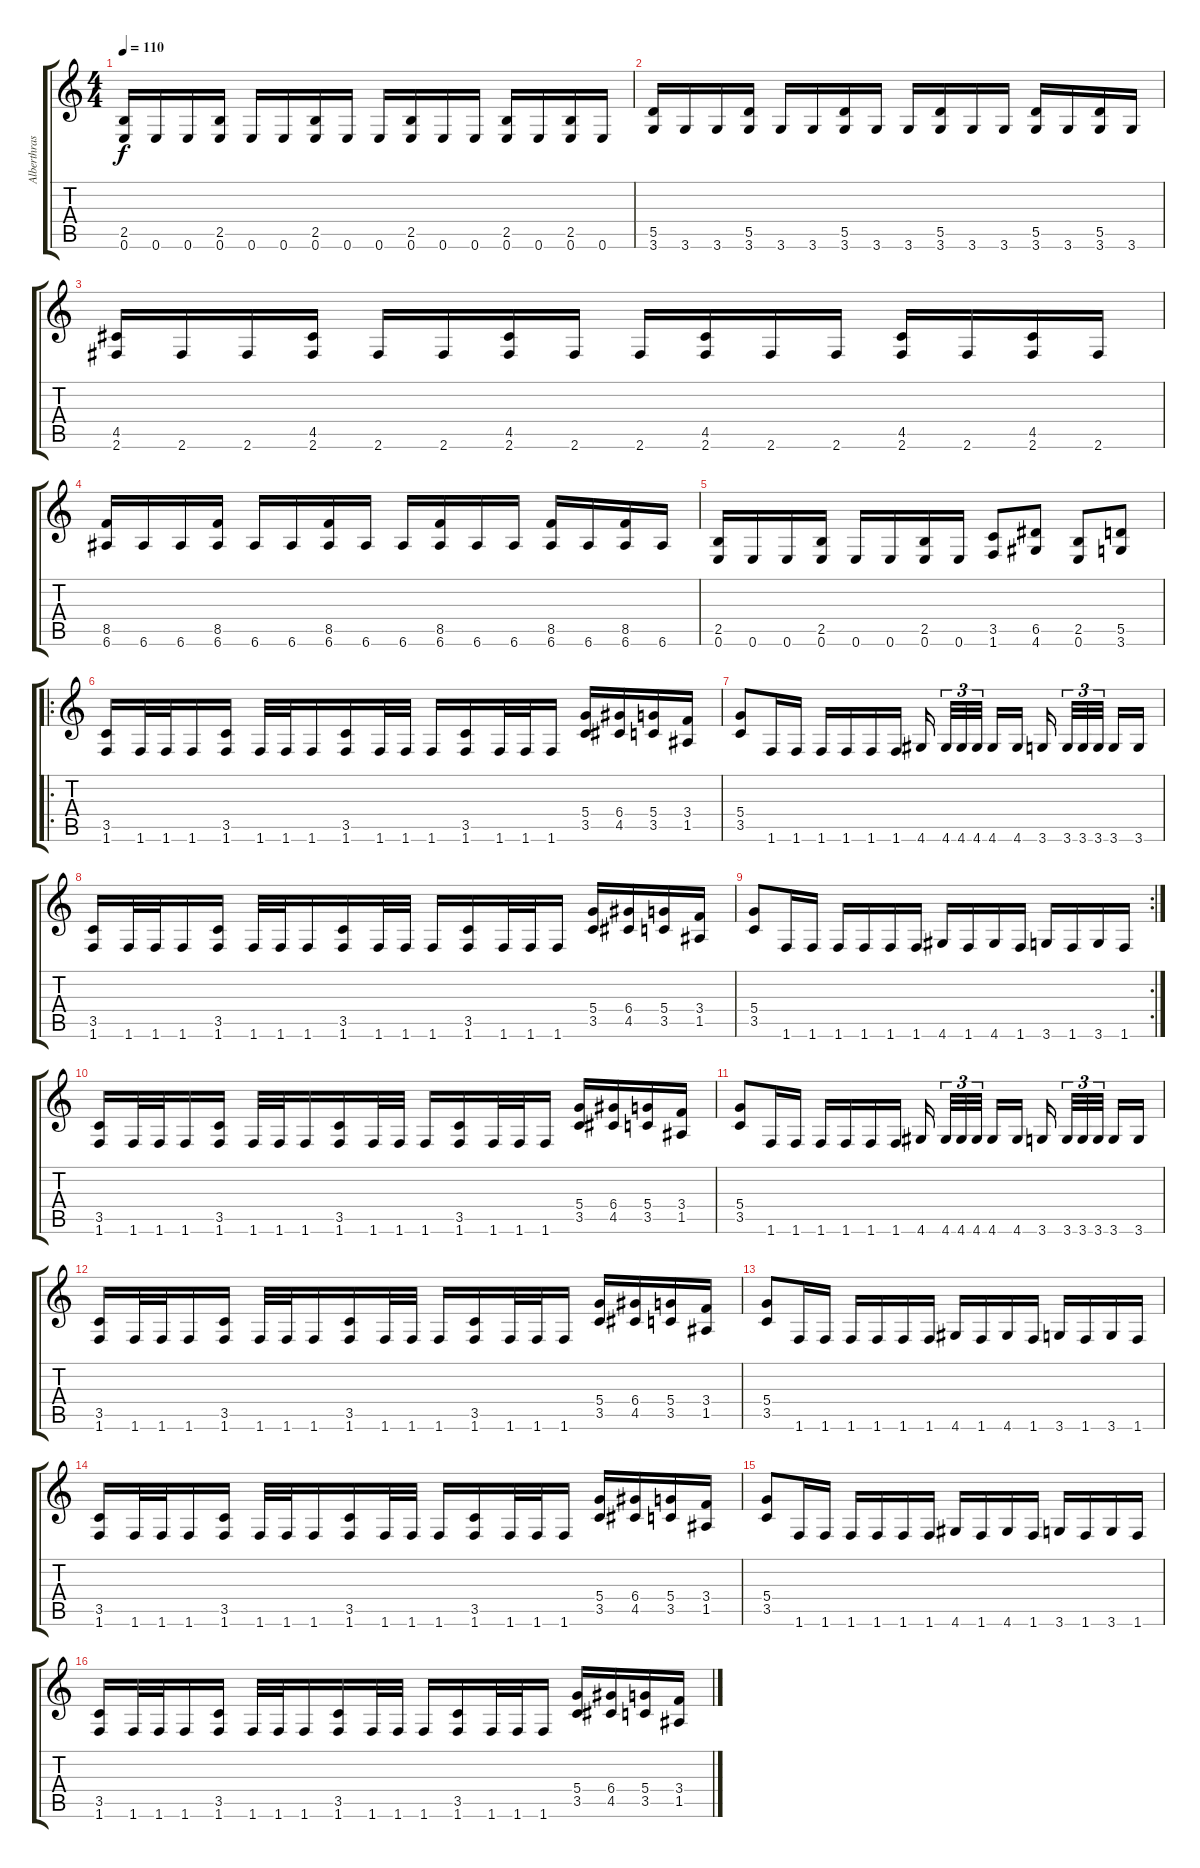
\track ("Alberthrash" "Alberthras") {instrument distortionguitar}
\staff {score tabs}
\tuning (E4 B3 G3 D3 A2 E2) {hide}
\ts (4 4)
\tempo 110
\clef g2
\ks c
(2.5 0.6).16{dy f} 0.6.16 0.6.16 (2.5 0.6).16 0.6.16 0.6.16 (2.5 0.6).16 0.6.16 0.6.16 (2.5 0.6).16 0.6.16 0.6.16 (2.5 0.6).16 0.6.16 (2.5 0.6).16 0.6.16 |
(5.5 3.6).16 3.6.16 3.6.16 (5.5 3.6).16 3.6.16 3.6.16 (5.5 3.6).16 3.6.16 3.6.16 (5.5 3.6).16 3.6.16 3.6.16 (5.5 3.6).16 3.6.16 (5.5 3.6).16 3.6.16 |
(4.5 2.6).16 2.6.16 2.6.16 (4.5 2.6).16 2.6.16 2.6.16 (4.5 2.6).16 2.6.16 2.6.16 (4.5 2.6).16 2.6.16 2.6.16 (4.5 2.6).16 2.6.16 (4.5 2.6).16 2.6.16 |
(8.5 6.6).16 6.6.16 6.6.16 (8.5 6.6).16 6.6.16 6.6.16 (8.5 6.6).16 6.6.16 6.6.16 (8.5 6.6).16 6.6.16 6.6.16 (8.5 6.6).16 6.6.16 (8.5 6.6).16 6.6.16 |
(2.5 0.6).16 0.6.16 0.6.16 (2.5 0.6).16 0.6.16 0.6.16 (2.5 0.6).16 0.6.16 (3.5 1.6).8 (6.5 4.6).8 (2.5 0.6).8 (5.5 3.6).8 |
\ro
(3.5 1.6).16 1.6.32 1.6.32 1.6.16 (3.5 1.6).16 1.6.32 1.6.32 1.6.16 (3.5 1.6).16 1.6.32 1.6.32 1.6.16 (3.5 1.6).16 1.6.32 1.6.32 1.6.16 (5.4 3.5).16 (6.4 4.5).16 (5.4 3.5).16 (3.4 1.5).16 |
(5.4 3.5).8 1.6.16 1.6.16 1.6.16 1.6.16 1.6.16 1.6.16 4.6.16{beam splitsecondary} 4.6.32{tu (3 2)} 4.6.32{tu (3 2)} 4.6.32{tu (3 2) beam splitsecondary} 4.6.16 4.6.16 3.6.16{beam splitsecondary} 3.6.32{tu (3 2)} 3.6.32{tu (3 2)} 3.6.32{tu (3 2) beam splitsecondary} 3.6.16 3.6.16 |
(3.5 1.6).16 1.6.32 1.6.32 1.6.16 (3.5 1.6).16 1.6.32 1.6.32 1.6.16 (3.5 1.6).16 1.6.32 1.6.32 1.6.16 (3.5 1.6).16 1.6.32 1.6.32 1.6.16 (5.4 3.5).16 (6.4 4.5).16 (5.4 3.5).16 (3.4 1.5).16 |
\rc 2
(5.4 3.5).8 1.6.16 1.6.16 1.6.16 1.6.16 1.6.16 1.6.16 4.6.16 1.6.16 4.6.16 1.6.16 3.6.16 1.6.16 3.6.16 1.6.16 |
(3.5 1.6).16 1.6.32 1.6.32 1.6.16 (3.5 1.6).16 1.6.32 1.6.32 1.6.16 (3.5 1.6).16 1.6.32 1.6.32 1.6.16 (3.5 1.6).16 1.6.32 1.6.32 1.6.16 (5.4 3.5).16 (6.4 4.5).16 (5.4 3.5).16 (3.4 1.5).16 |
(5.4 3.5).8 1.6.16 1.6.16 1.6.16 1.6.16 1.6.16 1.6.16 4.6.16{beam splitsecondary} 4.6.32{tu (3 2)} 4.6.32{tu (3 2)} 4.6.32{tu (3 2) beam splitsecondary} 4.6.16 4.6.16 3.6.16{beam splitsecondary} 3.6.32{tu (3 2)} 3.6.32{tu (3 2)} 3.6.32{tu (3 2) beam splitsecondary} 3.6.16 3.6.16 |
(3.5 1.6).16 1.6.32 1.6.32 1.6.16 (3.5 1.6).16 1.6.32 1.6.32 1.6.16 (3.5 1.6).16 1.6.32 1.6.32 1.6.16 (3.5 1.6).16 1.6.32 1.6.32 1.6.16 (5.4 3.5).16 (6.4 4.5).16 (5.4 3.5).16 (3.4 1.5).16 |
(5.4 3.5).8 1.6.16 1.6.16 1.6.16 1.6.16 1.6.16 1.6.16 4.6.16 1.6.16 4.6.16 1.6.16 3.6.16 1.6.16 3.6.16 1.6.16 |
(3.5 1.6).16 1.6.32 1.6.32 1.6.16 (3.5 1.6).16 1.6.32 1.6.32 1.6.16 (3.5 1.6).16 1.6.32 1.6.32 1.6.16 (3.5 1.6).16 1.6.32 1.6.32 1.6.16 (5.4 3.5).16 (6.4 4.5).16 (5.4 3.5).16 (3.4 1.5).16 |
(5.4 3.5).8 1.6.16 1.6.16 1.6.16 1.6.16 1.6.16 1.6.16 4.6.16 1.6.16 4.6.16 1.6.16 3.6.16 1.6.16 3.6.16 1.6.16 |
(3.5 1.6).16 1.6.32 1.6.32 1.6.16 (3.5 1.6).16 1.6.32 1.6.32 1.6.16 (3.5 1.6).16 1.6.32 1.6.32 1.6.16 (3.5 1.6).16 1.6.32 1.6.32 1.6.16 (5.4 3.5).16 (6.4 4.5).16 (5.4 3.5).16 (3.4 1.5).16
